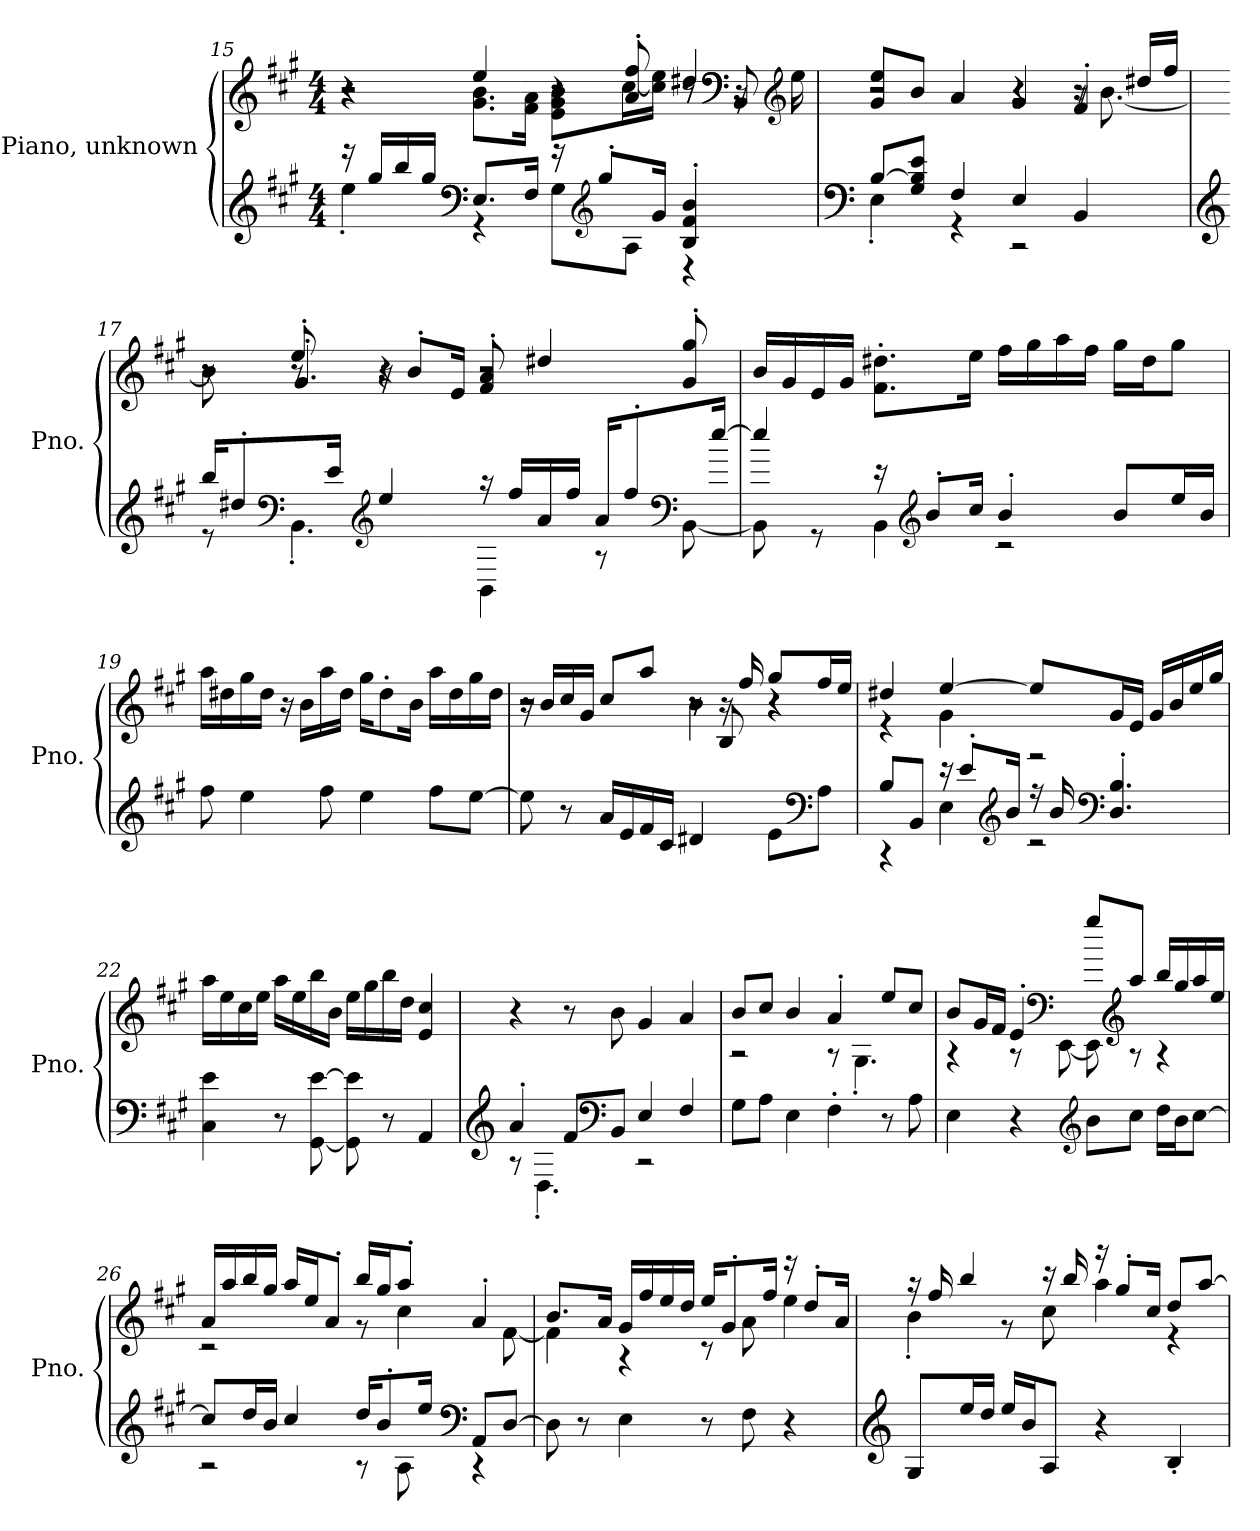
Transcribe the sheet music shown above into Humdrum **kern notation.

**kern	**kern
*part1	*part1
*staff2	*staff1
*I"Piano, unknown	*
*I'Pno.	*
*clefG2	*clefG2
*k[f#c#g#]	*k[f#c#g#]
*M4/4	*M4/4
=15	=15
*^	*^
*	*	*	*^
16r	4ee'\	4r	4r	2r
16gg#/LL	.	.	.	.
16bb/	.	.	.	.
16gg#/JJ	.	.	.	.
*clefF4	*	*	*	*
8.E/L	4r	4ee/	8.g#\ 8.b\L	.
16F#/Jk	.	.	16f#\ 16a\Jk	.
16r	8G#\L	8r	8e\ 8g#\ 8b\L	4r
*clefG2	*	*	*	*
8gg#'/L	.	.	.	.
.	8A\J	8a/' 8ff#/'	[16cc#\L	.
16g#/Jk	.	.	16cc#\] 16ee\JJ	.
4B/' 4f#/' 4b/'	4r	4dd#X/	8r	8r
*	*	*clefF4	*	*
.	.	.	16r	8BB/
*	*	*clefG2	*	*
.	.	.	16ee\	.
!!LO:LB:g=z	!!	!!
=16	=16	=16	=16	=16
*clefF4	*	*	*	*
[8B/L	4E'\	8g#/ 8ee/L	2r	2r
8G#/ 8B/] 8e/J	.	8b/J	.	.
4F#/	4r	4a/	.	.
4E/	2r	4g#/	4r	4r
4BB/	.	8r	16r	4f#'/
.	.	.	[8.b\	.
.	.	16dd#X/LL	.	.
.	.	16ff#/JJ	.	.
=17	=17	=17	=17	=17
*clefG2	*	*	*	*
16bb/KL	8r	8r	8b\]	8r
8dd#X'/	.	.	.	.
*clefF4	*	*	*	*
.	4.BB'\	8ee'/	8r	4.g#'/
16e/Jk	.	.	.	.
*clefG2	*	*	*	*
4ee/	.	16r	4r	.
.	.	8b'/L	.	.
.	.	16e/Jk	.	.
16r	4BB\	8f#/' 8a/'	2r	2r
16ff#/LL	.	.	.	.
16a/	.	4dd#X/	.	.
16ff#/JJ	.	.	.	.
16a/KL	8r	.	.	.
8ff#'/	.	.	.	.
*clefF4	*	*	*	*
.	[8BB\	8g#/' 8gg#/'	.	.
[16ee/Jk	.	.	.	.
*	*	*v	*v	*v
!!LO:LB:g=z
=18	=18	=18
4ee/]	8BB\]	16b/LL
.	.	16g#/
.	8r	16e/
.	.	16g#/JJ
16r	4BB\	8.f#\' 8.dd#X\'L
*clefG2	*	*
8b'/L	.	.
16cc#/Jk	.	16ee\Jk
4b'/	2r	16ff#\LL
.	.	16gg#\
.	.	16aa\
.	.	16ff#\JJ
8b/L	.	16gg#\LL
.	.	16dd#\J
16ee/L	.	8gg#\J
16b/JJ	.	.
*v	*v	*
=19	=19
8ff#\	16aa\LL
.	16dd#X\
4ee\	16gg#\
.	16dd#\JJ
.	16r
.	16b\LL
8ff#\	16aa\
.	16dd#\JJ
4ee\	16gg#\KL
.	8dd#'\
.	16b\Jk
8ff#\L	16aa\LL
.	16dd#\
[8ee\J	16gg#\
.	16dd#\JJ
!!LO:LB:g=z
=20	=20
*	*^
*	*	*^
8ee\]	16r	2r	2r
.	16b/LL	.	.
8r	16cc#/	.	.
.	16g#/JJ	.	.
16a/LL	8cc#/L	.	.
16e/	.	.	.
16f#/	8aa/J	.	.
16c#/JJ	.	.	.
4d#X/	8r	4b\	8r
.	16r	.	8B/
.	16ff#/	.	.
8e\L	8gg#/L	4r	4r
*clefF4	*	*	*
8A\J	16ff#/L	.	.
.	16ee/JJ	.	.
*	*	*v	*v
=21	=21	=21
*^	*	*
8B/L	4r	4dd#X/	4r
8BB/J	.	.	.
16r	4E\	[4ee/	4g#\
8e'/L	.	.	.
*clefG2	*	*	*
16b/Jk	.	.	.
16r	2r	8ee/L]	2r
16b/	.	.	.
*clefF4	*	*	*
4.D/' 4.B/'	.	16g#/L	.
.	.	16e/JJ	.
.	.	16g#/LL	.
.	.	16b/	.
.	.	16ee/	.
.	.	16gg#/JJ	.
*v	*v	*	*
*	*v	*v
!!LO:LB:g=z
=22	=22
4C#\ 4e\	16aa\LL
.	16ee\
.	16cc#\
.	16ee\JJ
8r	16aa\LL
.	16ee\
[8GG#\ [8e\	16bb\
.	16b\JJ
8GG#\] 8e\]	16ee\LL
.	16gg#\
8r	16bb\
.	16dd\JJ
4AA/	4e/ 4cc#/
=23	=23
*clefG2	*
*^	*
4a'/	8r	4r
.	4.D'\	.
8f#/L	.	8r
*clefF4	*	*
8BB/J	.	8b\
4E/	2r	4g#/
4F#/	.	4a/
*v	*v	*
=24	=24
*	*^
8G#\L	8b/L	2r
8A\J	8cc#/J	.
4E\	4b/	.
4F#'\	4a'/	8r
.	.	4.G#'\
8r	8ee/L	.
8A\	8cc#/J	.
!!LO:LB:g=z	!!
=25	=25	=25
4E\	8b/L	4r
.	16g#/L	.
.	16f#/JJ	.
4r	4e'/	8r
*	*clefF4	*
.	.	[8EE\
*clefG2	*	*
8b\L	8gg#/L	8EE\]
*	*clefG2	*
8cc#\J	8aa/J	8r
16dd\LL	16bb/LL	4r
16b\J	16gg#/	.
[8cc#\J	16aa/	.
.	16ee/JJ	.
=26	=26	=26
*^	*	*
8cc#/L]	2r	16a/LL	2r
.	.	16aa/	.
16dd/L	.	16bb/	.
16b/JJ	.	16gg#/JJ	.
4cc#/	.	16aa/LL	.
.	.	16ee/J	.
.	.	8a'/J	.
16dd/KL	8r	16bb/LL	8r
8b'/	.	16gg#/J	.
.	8A\	8aa'/J	4cc#\
16ee/Jk	.	.	.
*clefF4	*	*	*
8AA/L	4r	4a'/	.
[8D/J	.	.	[8f#\
*v	*v	*	*
!!LO:PB:g=z	!!
=27	=27	=27
8D\]	8.b/L	4f#\]
8r	.	.
.	16a/Jk	.
4E\	16g#/LL	4r
.	16ff#/	.
.	16ee/	.
.	16dd/JJ	.
8r	16ee/KL	8r
.	8g#'/	.
8F#\	.	8a\
.	16ff#/Jk	.
4r	16r	4ee\
.	8dd'/L	.
.	16a/Jk	.
=28	=28	=28
*clefG2	*	*
8G#/L	16r	4b'\
.	16ff#/	.
16ee/L	4bb/	.
16dd/JJ	.	.
16ee/LL	.	8r
16b/J	.	.
8A/J	16r	8cc#\
.	16bb/	.
4r	16r	4aa\
.	8gg#'/L	.
.	16cc#/Jk	.
4B'/	8dd/L	4r
.	[8aa/J	.
*	*v	*v
=	=
*-	*-
